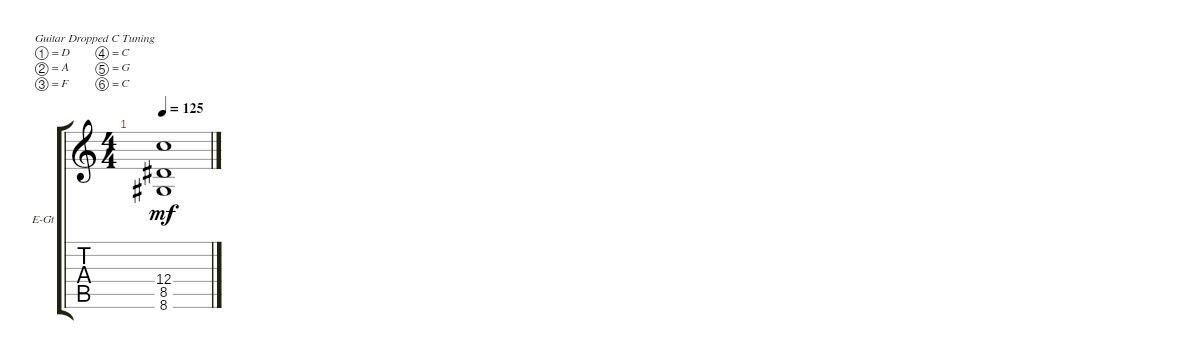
\defaultSystemsLayout 4
\bracketExtendMode groupsimilarinstruments
\firstSystemTrackNameOrientation horizontal
\otherSystemsTrackNameOrientation horizontal
\track ("Electric Guitar" "E-Gt") {instrument overdrivenguitar}
\staff {score tabs}
\tuning (D4 A3 F3 C3 G2 C2)
\ts (4 4)
\tempo 125
\clef g2
\ks c
(8.6{t} 8.5{t} 12.4{t}).1{dy mf}
